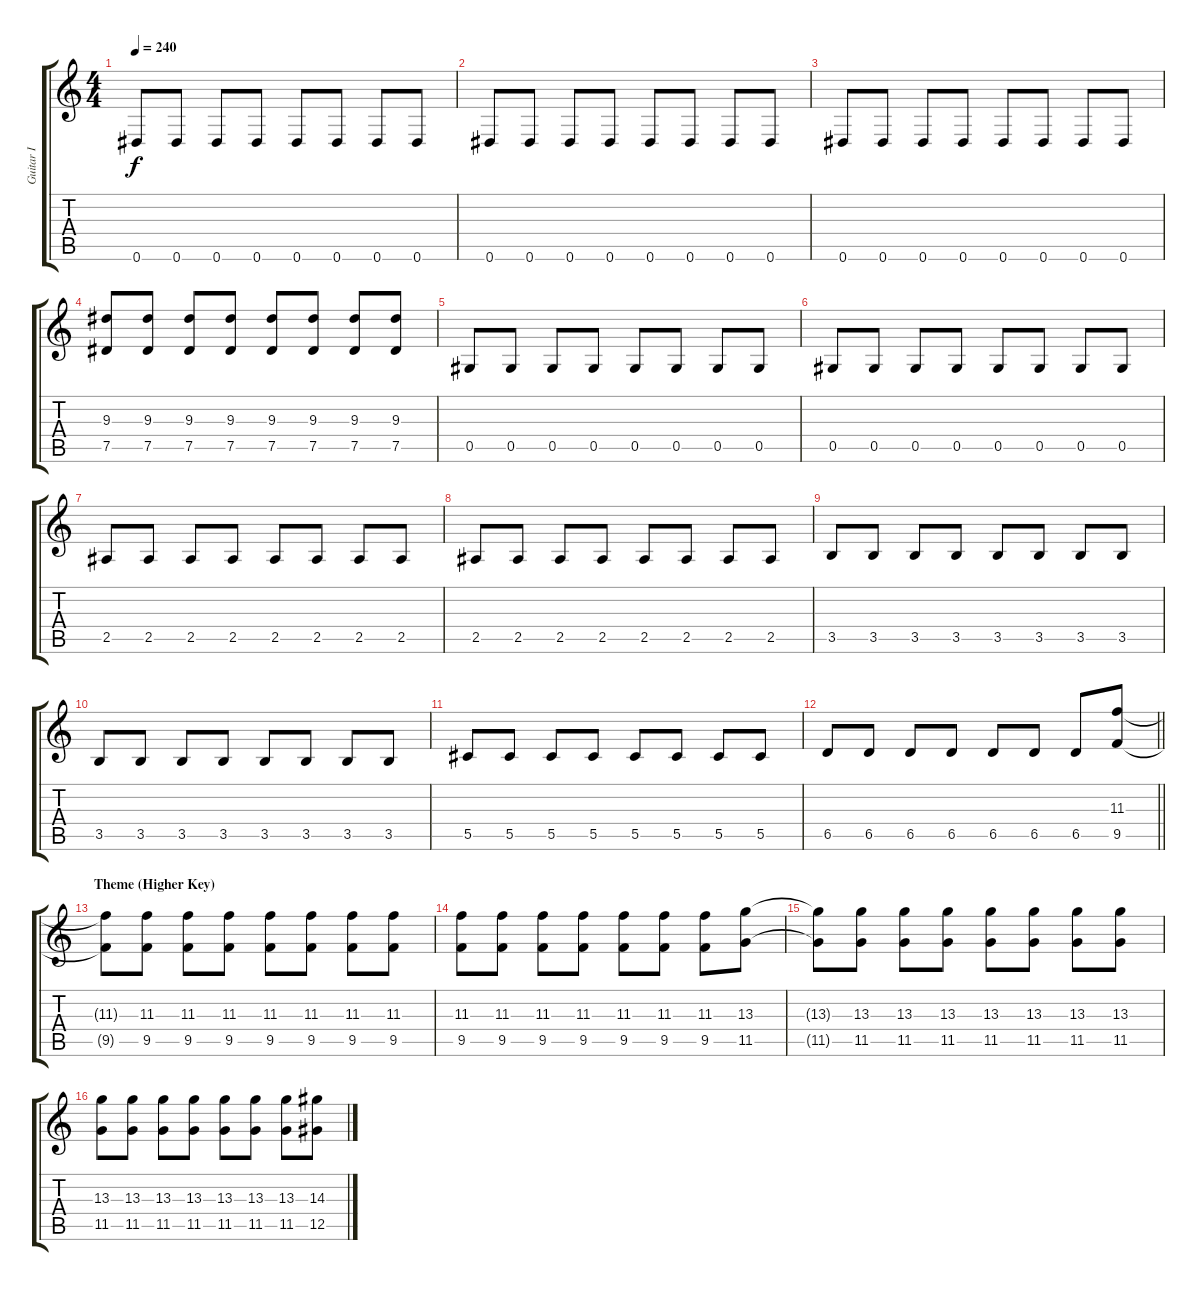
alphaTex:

\track ("Guitar I" "Guitar I") {instrument distortionguitar}
\staff {score tabs}
\tuning (Eb4 Bb3 Gb3 Db3 Ab2 Eb2) {hide}
\ts (4 4)
\tempo 240
\clef g2
\ks c
0.6.8{dy f} 0.6.8 0.6.8 0.6.8 0.6.8 0.6.8 0.6.8 0.6.8 |
0.6.8 0.6.8 0.6.8 0.6.8 0.6.8 0.6.8 0.6.8 0.6.8 |
0.6.8 0.6.8 0.6.8 0.6.8 0.6.8 0.6.8 0.6.8 0.6.8 |
(9.3 7.5).8 (9.3 7.5).8 (9.3 7.5).8 (9.3 7.5).8 (9.3 7.5).8 (9.3 7.5).8 (9.3 7.5).8 (9.3 7.5).8 |
0.5.8 0.5.8 0.5.8 0.5.8 0.5.8 0.5.8 0.5.8 0.5.8 |
0.5.8 0.5.8 0.5.8 0.5.8 0.5.8 0.5.8 0.5.8 0.5.8 |
2.5.8 2.5.8 2.5.8 2.5.8 2.5.8 2.5.8 2.5.8 2.5.8 |
2.5.8 2.5.8 2.5.8 2.5.8 2.5.8 2.5.8 2.5.8 2.5.8 |
3.5.8 3.5.8 3.5.8 3.5.8 3.5.8 3.5.8 3.5.8 3.5.8 |
3.5.8 3.5.8 3.5.8 3.5.8 3.5.8 3.5.8 3.5.8 3.5.8 |
5.5.8 5.5.8 5.5.8 5.5.8 5.5.8 5.5.8 5.5.8 5.5.8 |
\barLineRight lightlight
6.5.8 6.5.8 6.5.8 6.5.8 6.5.8 6.5.8 6.5.8 (11.3 9.5).8{volume 11} |
\section ("" "Theme (Higher Key)")
(11.3{t} 9.5{t}).8 (11.3 9.5).8 (11.3 9.5).8 (11.3 9.5).8 (11.3 9.5).8 (11.3 9.5).8 (11.3 9.5).8 (11.3 9.5).8 |
(11.3 9.5).8 (11.3 9.5).8 (11.3 9.5).8 (11.3 9.5).8 (11.3 9.5).8 (11.3 9.5).8 (11.3 9.5).8 (13.3 11.5).8 |
(13.3{t} 11.5{t}).8 (13.3 11.5).8 (13.3 11.5).8 (13.3 11.5).8 (13.3 11.5).8 (13.3 11.5).8 (13.3 11.5).8 (13.3 11.5).8 |
(13.3 11.5).8 (13.3 11.5).8 (13.3 11.5).8 (13.3 11.5).8 (13.3 11.5).8 (13.3 11.5).8 (13.3 11.5).8 (14.3 12.5).8
